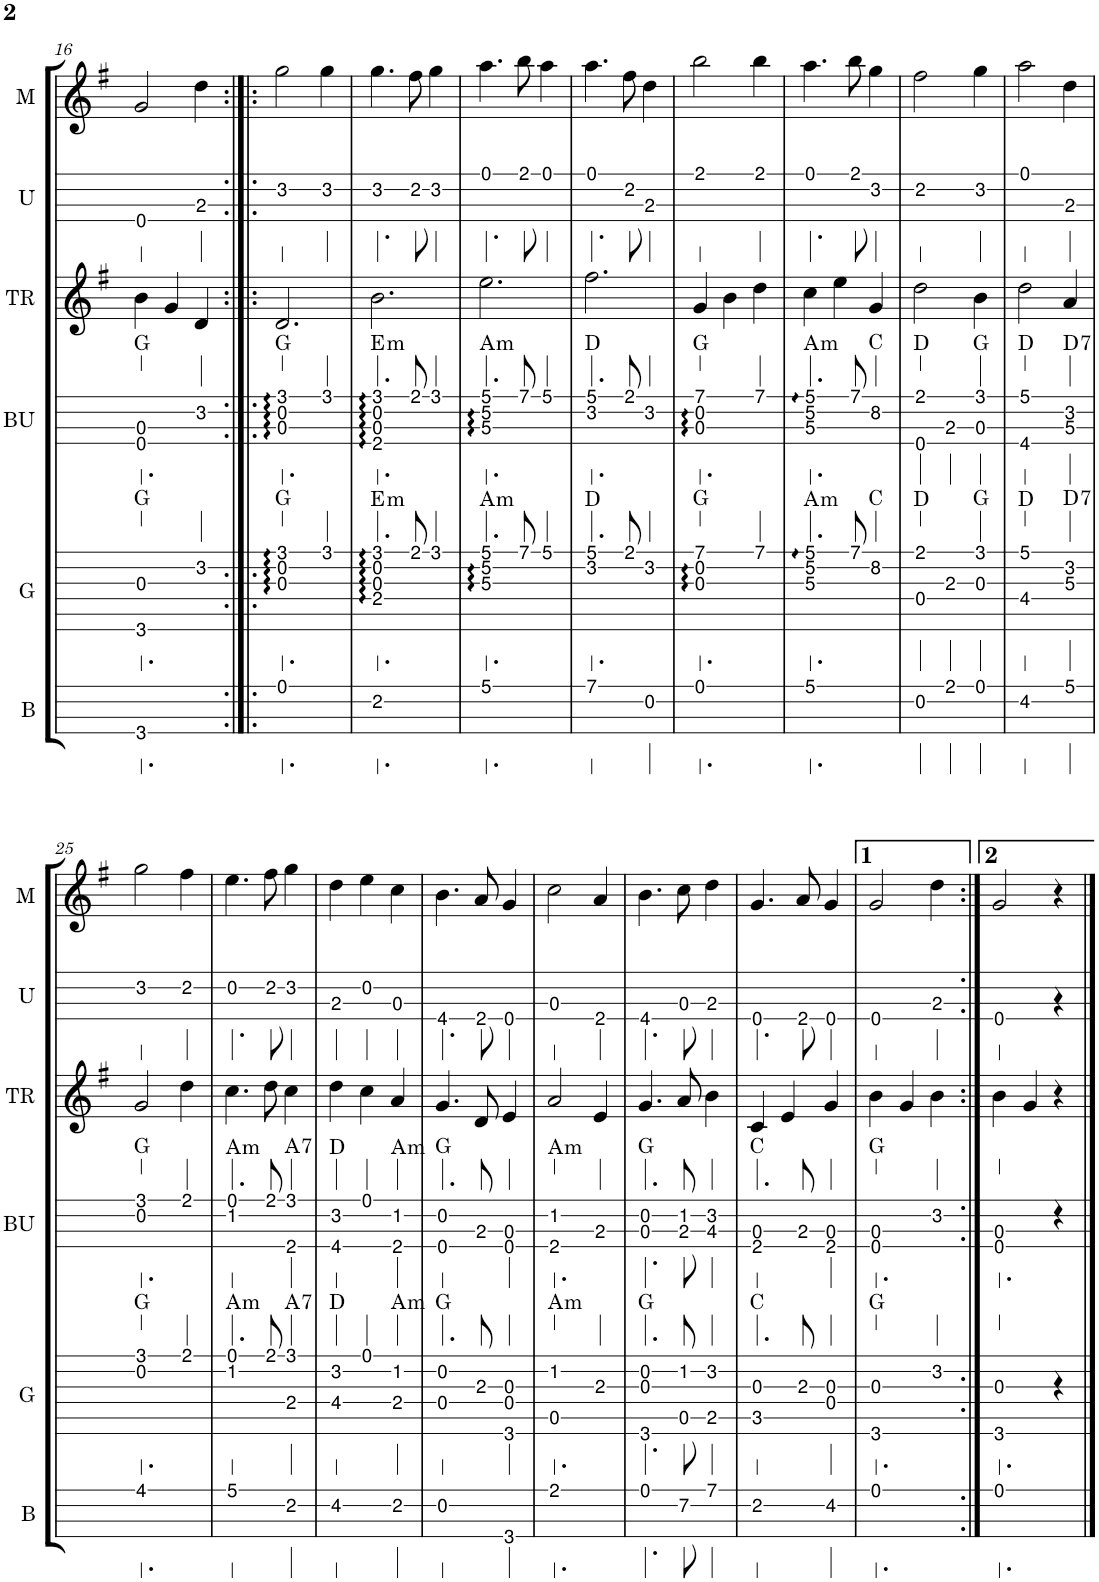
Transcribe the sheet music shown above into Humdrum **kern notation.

**kern	**kern	**harte	**kern	**harte	**kern	**kern	**kern
*part6	*part5	*part5	*part4	*part4	*part3	*part2	*part1
*staff6	*staff5	*	*staff4	*	*staff3	*staff2	*staff1
*I"Bass	*I"Guitar	*	*I"Baritone	*	*I"Tenor Recorder	*I"Ukulele	*I"Mandolin
*I'B	*I'G	*	*	*	*I'TR	*I'U	*I'M
!!LO:PB:g=z
*	*	*	*	*	*clefG2	*	*clefG2
*k[f#]	*k[f#]	*	*k[f#]	*	*k[f#]	*k[f#]	*k[f#]
*G:	*G:	*	*G:	*	*G:	*G:	*G:
*M3/4	*M3/4	*	*M3/4	*	*M3/4	*M3/4	*M3/4
=16	=16	=16	=16	=16	=16	=16	=16
*	*^	*	*^	*	*	*	*
2.GGG\	2G/	2.GG\	G:maj	2G/	2.D\	G:maj	4b\	2G\	2g/
.	.	.	.	.	.	.	4g/	.	.
.	4d/	.	.	4d/	.	.	4d/	4d\	4dd\
=17:|!|:	=17:|!|:	=17:|!|:	=17:|!|:	=17:|!|:	=17:|!|:	=17:|!|:	=17:|!|:	=17:|!|:	=17:|!|:
2.GG\	2g/	2.G\ 2.B\	G:maj	2g/	2.G\ 2.B\	G:maj	2.d/	2g\	2gg\
.	4g/	.	.	4g/	.	.	.	4g\	4gg\
=18	=18	=18	=18	=18	=18	=18	=18	=18	=18
!	!	!	!LO:H:kt=m	!	!	!LO:H:kt=m	!	!	!
2.EE\	4.g/	2.E\ 2.G\ 2.B\	E:min	4.g/	2.E\ 2.G\ 2.B\	E:min	2.b\	4.g\	4.gg\
.	8f#/	.	.	8f#/	.	.	.	8f#\	8ff#\
.	4g/	.	.	4g/	.	.	.	4g\	4gg\
=19	=19	=19	=19	=19	=19	=19	=19	=19	=19
!	!	!	!LO:H:kt=m	!	!	!LO:H:kt=m	!	!	!
2.C\	4.a/	2.c\ 2.e\	A:min	4.a/	2.c\ 2.e\	A:min	2.ee\	4.a\	4.aa\
.	8b/	.	.	8b/	.	.	.	8b\	8bb\
.	4a/	.	.	4a/	.	.	.	4a\	4aa\
=20	=20	=20	=20	=20	=20	=20	=20	=20	=20
2D\	4.a/	2.d\	D:maj	4.a/	2.d\	D:maj	2.ff#\	4.a\	4.aa\
.	8f#/	.	.	8f#/	.	.	.	8f#\	8ff#\
4DD\	4d/	.	.	4d/	.	.	.	4d\	4dd\
=21	=21	=21	=21	=21	=21	=21	=21	=21	=21
2.GG\	2b/	2.G\ 2.B\	G:maj	2b/	2.G\ 2.B\	G:maj	4g/	2b\	2bb\
.	.	.	.	.	.	.	4b\	.	.
.	4b/	.	.	4b/	.	.	4dd\	4b\	4bb\
=22	=22	=22	=22	=22	=22	=22	=22	=22	=22
!	!	!	!LO:H:kt=m	!	!	!LO:H:kt=m	!	!	!
2.C\	4.a/	2.c\ 2.e\	A:min	4.a/	2.c\ 2.e\	A:min	4cc\	4.a\	4.aa\
.	.	.	.	.	.	.	4ee\	.	.
.	8b/	.	.	8b/	.	.	.	8b\	8bb\
.	4g/	.	C:maj	4g/	.	C:maj	4g/	4g\	4gg\
=23	=23	=23	=23	=23	=23	=23	=23	=23	=23
4DD\	2f#/	4D\	D:maj	2f#/	4D\	D:maj	2dd\	2f#\	2ff#\
4AA\	.	4A\	.	.	4A\	.	.	.	.
4GG\	4g/	4G\	G:maj	4g/	4G\	G:maj	4b\	4g\	4gg\
=24	=24	=24	=24	=24	=24	=24	=24	=24	=24
2FF#\	2a/	2F#\	D:maj	2a/	2F#\	D:maj	2dd\	2a\	2aa\
!	!	!	!LO:H:kt=7	!	!	!LO:H:kt=7	!	!	!
4C\	4d/	4c\	D:7	4d/	4c\	D:7	4a/	4d\	4dd\
!!LO:LB:g=z
=25	=25	=25	=25	=25	=25	=25	=25	=25	=25
2.BB\	2g/	2.B\	G:maj	2g/	2.B\	G:maj	2g/	2g\	2gg\
.	4f#/	.	.	4f#/	.	.	4dd\	4f#\	4ff#\
=26	=26	=26	=26	=26	=26	=26	=26	=26	=26
!	!	!	!LO:H:kt=m	!	!	!LO:H:kt=m	!	!	!
2C\	4.e/	2c\	A:min	4.e/	2c\	A:min	4.cc\	4.e\	4.ee\
.	8f#/	.	.	8f#/	.	.	8dd\	8f#\	8ff#\
!	!	!	!LO:H:kt=7	!	!	!LO:H:kt=7	!	!	!
4EE\	4g/	4E\	A:7	4g/	4E\	A:7	4cc\	4g\	4gg\
=27	=27	=27	=27	=27	=27	=27	=27	=27	=27
2FF#\	4d/	2F#\	D:maj	4d/	2F#\	D:maj	4dd\	4d\	4dd\
.	4e/	.	.	4e/	.	.	4cc\	4e\	4ee\
!	!	!	!LO:H:kt=m	!	!	!LO:H:kt=m	!	!	!
4EE\	4c/	4E\	A:min	4c/	4E\	A:min	4a/	4c\	4cc\
=28	=28	=28	=28	=28	=28	=28	=28	=28	=28
2DD\	4.B/	2D\	G:maj	4.B/	2D\	G:maj	4.g/	4.B\	4.b\
.	8A/	.	.	8A/	.	.	8d/	8A\	8a/
4GGG\	4G/	4GG\ 4D\	.	4G/	4D\	.	4e/	4G\	4g/
=29	=29	=29	=29	=29	=29	=29	=29	=29	=29
!	!	!	!LO:H:kt=m	!	!	!LO:H:kt=m	!	!	!
2.AA\	2c/	2.AA\	A:min	2c/	2.E\	A:min	2a/	2c\	2cc\
.	4A/	.	.	4A/	.	.	4e/	4A\	4a/
=30	=30	=30	=30	=30	=30	=30	=30	=30	=30
4.GG\	4.B/	4.GG\ 4.G\	G:maj	4.B/	4.G\	G:maj	4.g/	4.B\	4.b\
8AA\	8c/	8AA\	.	8c/	8A\	.	8a/	8c\	8cc\
4D\	4d/	4BB\	.	4d/	4B\	.	4b\	4d\	4dd\
=31	=31	=31	=31	=31	=31	=31	=31	=31	=31
2EE\	4.G/	2C\	C:maj	4.G/	2E\	C:maj	4c/	4.G\	4.g/
.	.	.	.	.	.	.	4e/	.	.
.	8A/	.	.	8A/	.	.	.	8A\	8a/
4FF#\	4G/	4D\	.	4G/	4E\	.	4g/	4G\	4g/
=32	=32	=32	=32	=32	=32	=32	=32	=32	=32
2.GG\	2G/	2.GG\	G:maj	2G/	2.D\	G:maj	4b\	2G\	2g/
.	.	.	.	.	.	.	4g/	.	.
.	4d/	.	.	4d/	.	.	4b\	4d\	4dd\
=33:|!	=33:|!	=33:|!	=33:|!	=33:|!	=33:|!	=33:|!	=33:|!	=33:|!	=33:|!
2.GG\	2G/	2.GG\	.	2G/	2.D\	.	4b\	2G\	2g/
.	.	.	.	.	.	.	4g/	.	.
.	4r	.	.	4r	.	.	4r	4r	4r
*	*v	*v	*	*	*	*	*	*	*
*	*	*	*v	*v	*	*	*	*
==	==	==	==	==	==	==	==
*-	*-	*-	*-	*-	*-	*-	*-
